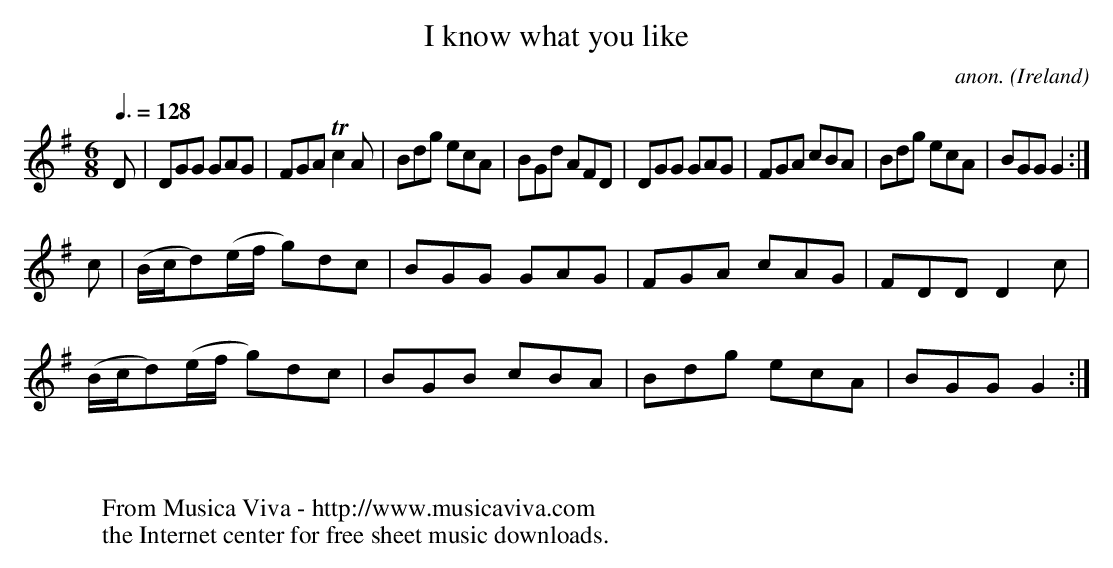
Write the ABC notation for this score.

X:1
T: I know what you like
C: anon.
O: Ireland
2.abc
m: Tn2 = (3n/o/n/ o/4n/4-n/
M: 6/8
L: 1/8
Q: 3/8=128
K: G
D|DGG GAG|FGA Tc2A|Bdg ecA|BGd AFD|DGG GAG|FGA cBA|Bdg ecA|BGGG2:|
c|(B/c/d)(e/f/ g)dc|BGG GAG|FGA cAG|FDDD2c|
(B/c/d)(e/f/ g)dc|BGB cBA|Bdg ecA|BGGG2:|
W:
W:
W: From Musica Viva - http://www.musicaviva.com
W: the Internet center for free sheet music downloads.
